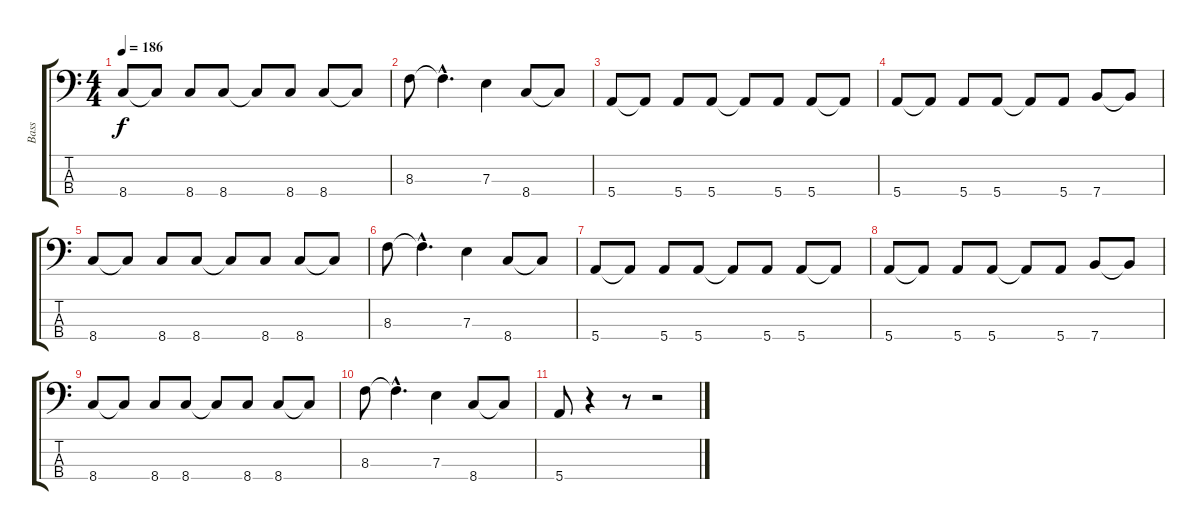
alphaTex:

\track ("Bass" "Bass") {instrument electricbassfinger}
\staff {score tabs}
\tuning (G2 D2 A1 E1) {hide}
\ts (4 4)
\tempo 186
\clef f4
\ks c
8.4.8{dy f} 8.4{t}.8 8.4.8 8.4.8 8.4{t}.8 8.4.8 8.4.8 8.4{t}.8 |
8.3.8 8.3{hac t}.4{d} 7.3.4 8.4.8 8.4{t}.8 |
5.4.8 5.4{t}.8 5.4.8 5.4.8 5.4{t}.8 5.4.8 5.4.8 5.4{t}.8 |
5.4.8 5.4{t}.8 5.4.8 5.4.8 5.4{t}.8 5.4.8 7.4.8 7.4{t}.8 |
8.4.8 8.4{t}.8 8.4.8 8.4.8 8.4{t}.8 8.4.8 8.4.8 8.4{t}.8 |
8.3.8 8.3{hac t}.4{d} 7.3.4 8.4.8 8.4{t}.8 |
5.4.8 5.4{t}.8 5.4.8 5.4.8 5.4{t}.8 5.4.8 5.4.8 5.4{t}.8 |
5.4.8 5.4{t}.8 5.4.8 5.4.8 5.4{t}.8 5.4.8 7.4.8 7.4{t}.8 |
8.4.8 8.4{t}.8 8.4.8 8.4.8 8.4{t}.8 8.4.8 8.4.8 8.4{t}.8 |
8.3.8 8.3{hac t}.4{d} 7.3.4 8.4.8 8.4{t}.8 |
5.4.8 r.4 r.8 r.2
